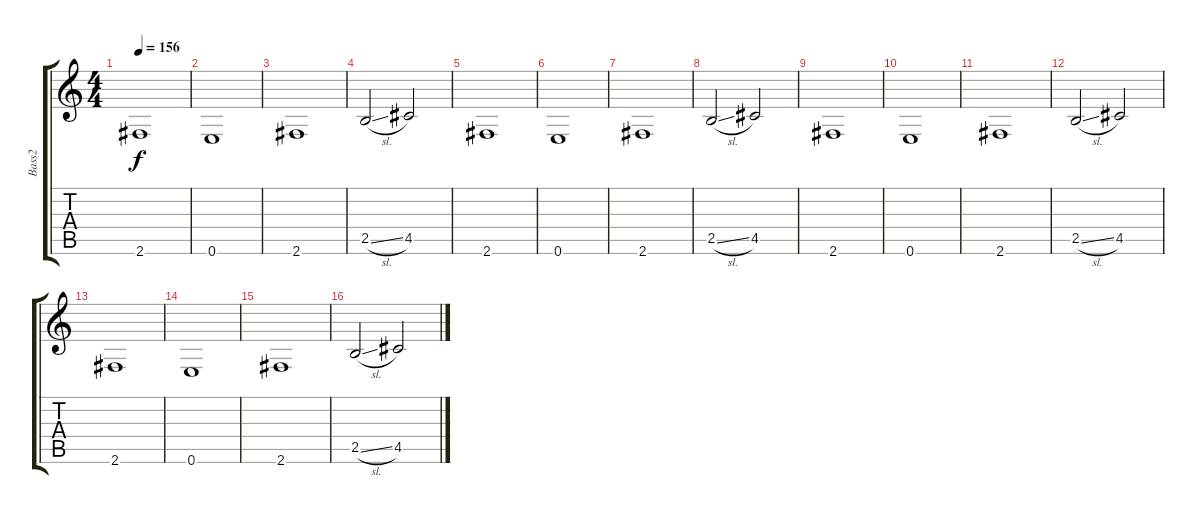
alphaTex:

\track ("Bass2" "Bass2") {instrument electricbassfinger}
\staff {score tabs}
\tuning (E4 B3 G3 D3 A2 E2) {hide}
\ts (4 4)
\tempo 156
\clef g2
\ks c
2.6.1{dy f} |
0.6.1 |
2.6.1 |
2.5{sl}.2 4.5.2 |
2.6.1 |
0.6.1 |
2.6.1 |
2.5{sl}.2 4.5.2 |
2.6.1 |
0.6.1 |
2.6.1 |
2.5{sl}.2 4.5.2 |
2.6.1 |
0.6.1 |
2.6.1 |
2.5{sl}.2 4.5.2
